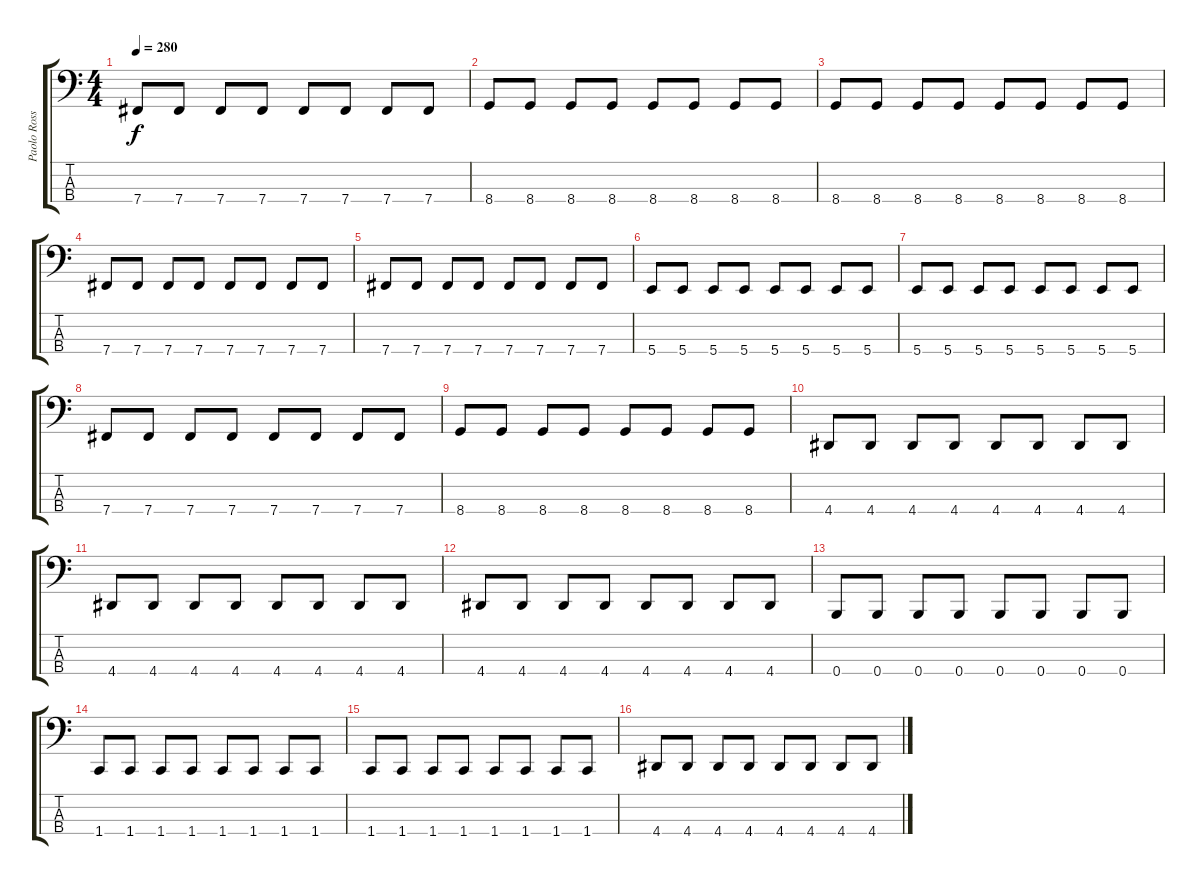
\track ("Paolo Rossi" "Paolo Ross") {instrument fretlessbass}
\staff {score tabs}
\tuning (D2 A1 E1 B0) {hide}
\ts (4 4)
\tempo 280
\clef f4
\ks c
7.4.8{dy f} 7.4.8 7.4.8 7.4.8 7.4.8 7.4.8 7.4.8 7.4.8 |
8.4.8 8.4.8 8.4.8 8.4.8 8.4.8 8.4.8 8.4.8 8.4.8 |
8.4.8 8.4.8 8.4.8 8.4.8 8.4.8 8.4.8 8.4.8 8.4.8 |
7.4.8 7.4.8 7.4.8 7.4.8 7.4.8 7.4.8 7.4.8 7.4.8 |
7.4.8 7.4.8 7.4.8 7.4.8 7.4.8 7.4.8 7.4.8 7.4.8 |
5.4.8 5.4.8 5.4.8 5.4.8 5.4.8 5.4.8 5.4.8 5.4.8 |
5.4.8 5.4.8 5.4.8 5.4.8 5.4.8 5.4.8 5.4.8 5.4.8 |
7.4.8 7.4.8 7.4.8 7.4.8 7.4.8 7.4.8 7.4.8 7.4.8 |
8.4.8 8.4.8 8.4.8 8.4.8 8.4.8 8.4.8 8.4.8 8.4.8 |
4.4.8 4.4.8 4.4.8 4.4.8 4.4.8 4.4.8 4.4.8 4.4.8 |
4.4.8 4.4.8 4.4.8 4.4.8 4.4.8 4.4.8 4.4.8 4.4.8 |
4.4.8 4.4.8 4.4.8 4.4.8 4.4.8 4.4.8 4.4.8 4.4.8 |
0.4.8 0.4.8 0.4.8 0.4.8 0.4.8 0.4.8 0.4.8 0.4.8 |
1.4.8 1.4.8 1.4.8 1.4.8 1.4.8 1.4.8 1.4.8 1.4.8 |
1.4.8 1.4.8 1.4.8 1.4.8 1.4.8 1.4.8 1.4.8 1.4.8 |
4.4.8 4.4.8 4.4.8 4.4.8 4.4.8 4.4.8 4.4.8 4.4.8
